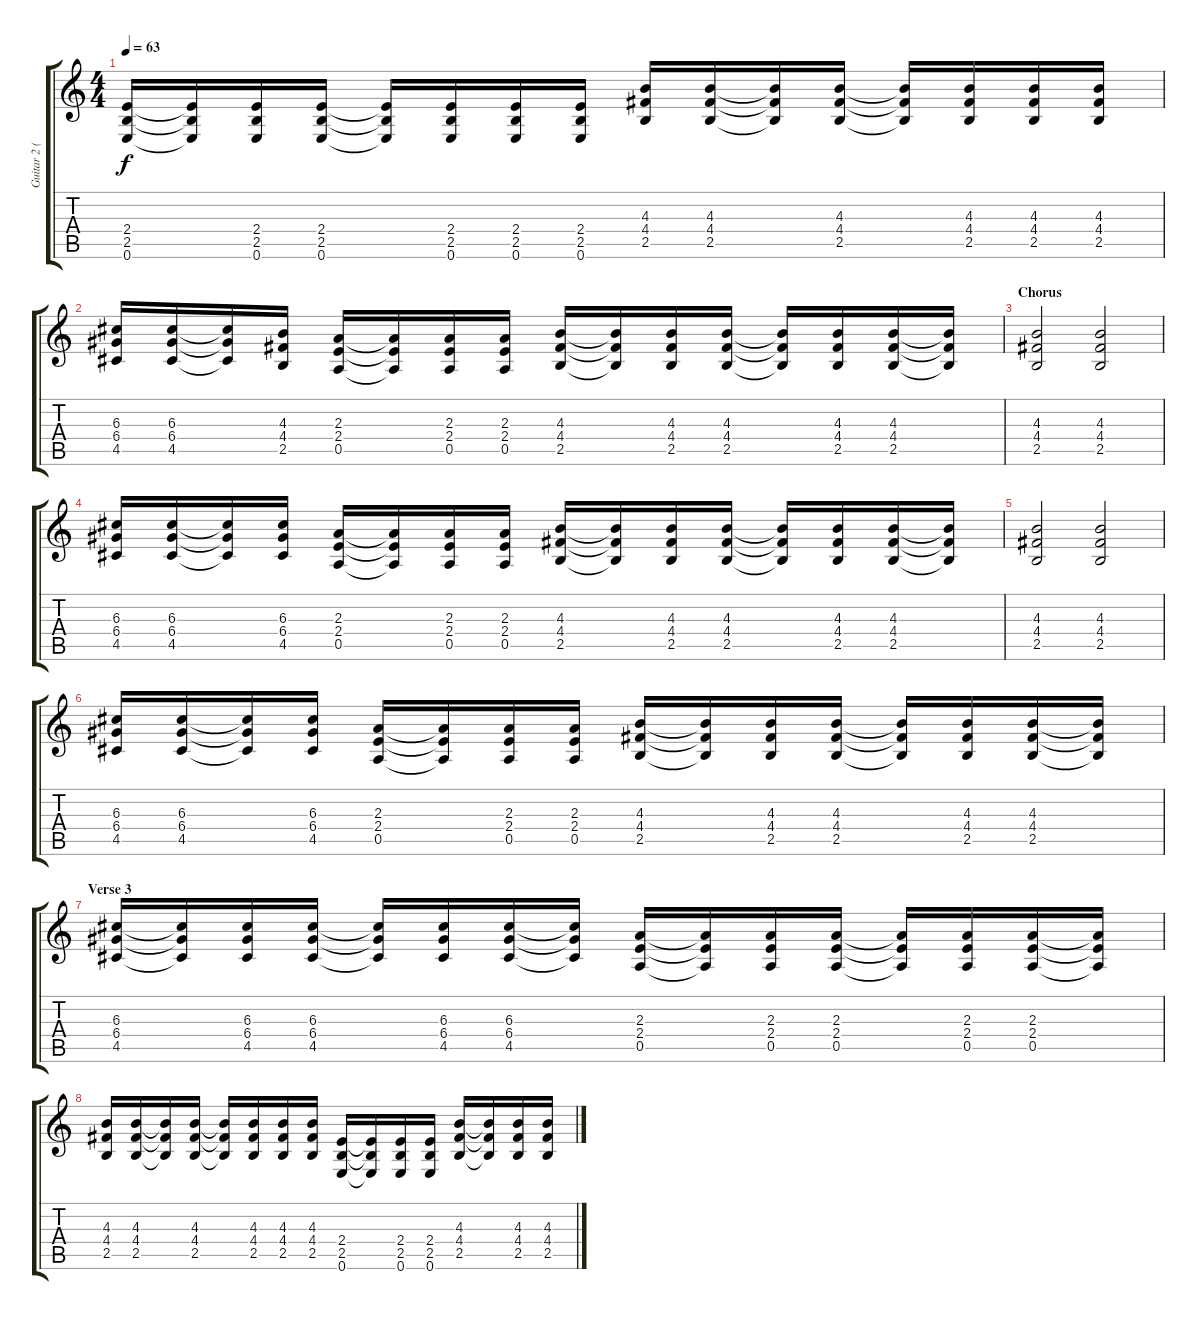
\track ("Guitar 2 (Rhythm)" "Guitar 2 (") {instrument overdrivenguitar}
\staff {score tabs}
\tuning (E4 B3 G3 D3 A2 E2) {hide}
\ts (4 4)
\tempo 63
\clef g2
\ks c
(2.4 2.5 0.6).16{dy f} (2.4{t} 2.5{t} 0.6{t}).16 (2.4 2.5 0.6).16 (2.4 2.5 0.6).16 (2.4{t} 2.5{t} 0.6{t}).16 (2.4 2.5 0.6).16 (2.4 2.5 0.6).16 (2.4 2.5 0.6).16 (4.3 4.4 2.5).16 (4.3 4.4 2.5).16 (4.3{t} 4.4{t} 2.5{t}).16 (4.3 4.4 2.5).16 (4.3{t} 4.4{t} 2.5{t}).16 (4.3 4.4 2.5).16 (4.3 4.4 2.5).16 (4.3 4.4 2.5).16 |
(6.3 6.4 4.5).16 (6.3 6.4 4.5).16 (6.3{t} 6.4{t} 4.5{t}).16 (4.3 4.4 2.5).16 (2.3 2.4 0.5).16 (2.3{t} 2.4{t} 0.5{t}).16 (2.3 2.4 0.5).16 (2.3 2.4 0.5).16 (4.3 4.4 2.5).16 (4.3{t} 4.4{t} 2.5{t}).16 (4.3 4.4 2.5).16 (4.3 4.4 2.5).16 (4.3{t} 4.4{t} 2.5{t}).16 (4.3 4.4 2.5).16 (4.3 4.4 2.5).16 (4.3{t} 4.4{t} 2.5{t}).16 |
\section ("" "Chorus")
(4.3 4.4 2.5).2 (4.3 4.4 2.5).2 |
(6.3 6.4 4.5).16 (6.3 6.4 4.5).16 (6.3{t} 6.4{t} 4.5{t}).16 (6.3 6.4 4.5).16 (2.3 2.4 0.5).16 (2.3{t} 2.4{t} 0.5{t}).16 (2.3 2.4 0.5).16 (2.3 2.4 0.5).16 (4.3 4.4 2.5).16 (4.3{t} 4.4{t} 2.5{t}).16 (4.3 4.4 2.5).16 (4.3 4.4 2.5).16 (4.3{t} 4.4{t} 2.5{t}).16 (4.3 4.4 2.5).16 (4.3 4.4 2.5).16 (4.3{t} 4.4{t} 2.5{t}).16 |
(4.3 4.4 2.5).2 (4.3 4.4 2.5).2 |
(6.3 6.4 4.5).16 (6.3 6.4 4.5).16 (6.3{t} 6.4{t} 4.5{t}).16 (6.3 6.4 4.5).16 (2.3 2.4 0.5).16 (2.3{t} 2.4{t} 0.5{t}).16 (2.3 2.4 0.5).16 (2.3 2.4 0.5).16 (4.3 4.4 2.5).16 (4.3{t} 4.4{t} 2.5{t}).16 (4.3 4.4 2.5).16 (4.3 4.4 2.5).16 (4.3{t} 4.4{t} 2.5{t}).16 (4.3 4.4 2.5).16 (4.3 4.4 2.5).16 (4.3{t} 4.4{t} 2.5{t}).16 |
\section ("" "Verse 3")
(6.3 6.4 4.5).16 (6.3{t} 6.4{t} 4.5{t}).16 (6.3 6.4 4.5).16 (6.3 6.4 4.5).16 (6.3{t} 6.4{t} 4.5{t}).16 (6.3 6.4 4.5).16 (6.3 6.4 4.5).16 (6.3{t} 6.4{t} 4.5{t}).16 (2.3 2.4 0.5).16 (2.3{t} 2.4{t} 0.5{t}).16 (2.3 2.4 0.5).16 (2.3 2.4 0.5).16 (2.3{t} 2.4{t} 0.5{t}).16 (2.3 2.4 0.5).16 (2.3 2.4 0.5).16 (2.3{t} 2.4{t} 0.5{t}).16 |
(4.3 4.4 2.5).16 (4.3 4.4 2.5).16 (4.3{t} 4.4{t} 2.5{t}).16 (4.3 4.4 2.5).16 (4.3{t} 4.4{t} 2.5{t}).16 (4.3 4.4 2.5).16 (4.3 4.4 2.5).16 (4.3 4.4 2.5).16 (2.4 2.5 0.6).16 (2.4{t} 2.5{t} 0.6{t}).16 (2.4 2.5 0.6).16 (2.4 2.5 0.6).16 (4.3 4.4 2.5).16 (4.3{t} 4.4{t} 2.5{t}).16 (4.3 4.4 2.5).16 (4.3 4.4 2.5).16
